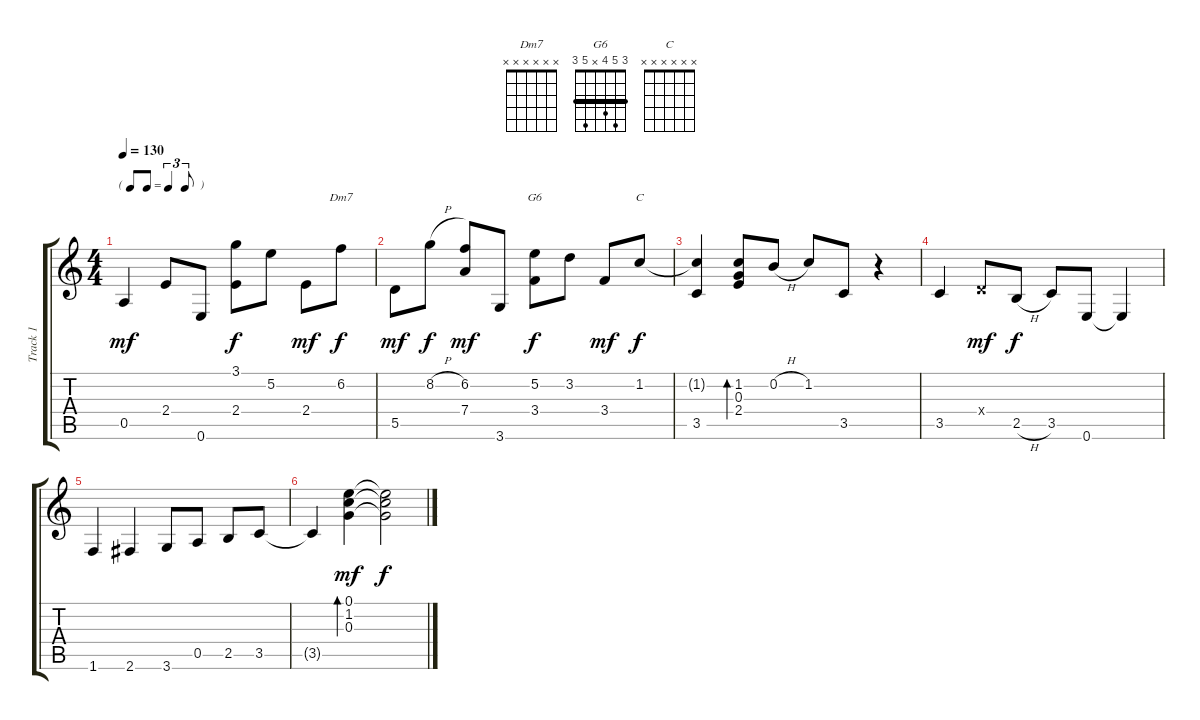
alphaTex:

\track ("Track 1" "Track 1") {instrument acousticguitarnylon}
\staff {score tabs}
\tuning (E4 B3 G3 D3 A2 E2) {hide}
\chord ("Dm7" x x x x x x)
\chord ("G6" 3 5 4 x 5 3) {barre 3}
\chord ("C" x x x x x x)
\ts (4 4)
\tf triplet8th
\tempo 130
\clef g2
\ks c
0.5.4{dy mf} 2.4.8 0.6.8 (3.1 2.4).8{dy f} 5.2.8 2.4.8{dy mf} 6.2.8{ch "Dm7" dy f} |
5.5.8{dy mf} 8.2{h}.8{dy f} (6.2 7.4).8{dy mf} 3.6.8 (5.2 3.4).8{ch "G6" dy f} 3.2.8 3.4.8{dy mf} 1.2.8{ch "C" dy f} |
(1.2{t} 3.5).4 (1.2 0.3 2.4).8{bd 120} 0.2{h}.8 1.2.8 3.5.8 r.4 |
3.5.4 0.4{x}.8{dy mf} 2.5{h}.8{dy f} 3.5.8 0.6.8 0.6{t}.4 |
1.6.4 2.6.4 3.6.8 0.5.8 2.5.8 3.5.8 |
3.5{t}.4 (0.1 1.2 0.3).4{bd 60 dy mf} (0.1{t} 1.2{t} 0.3{t}).2{dy f}
